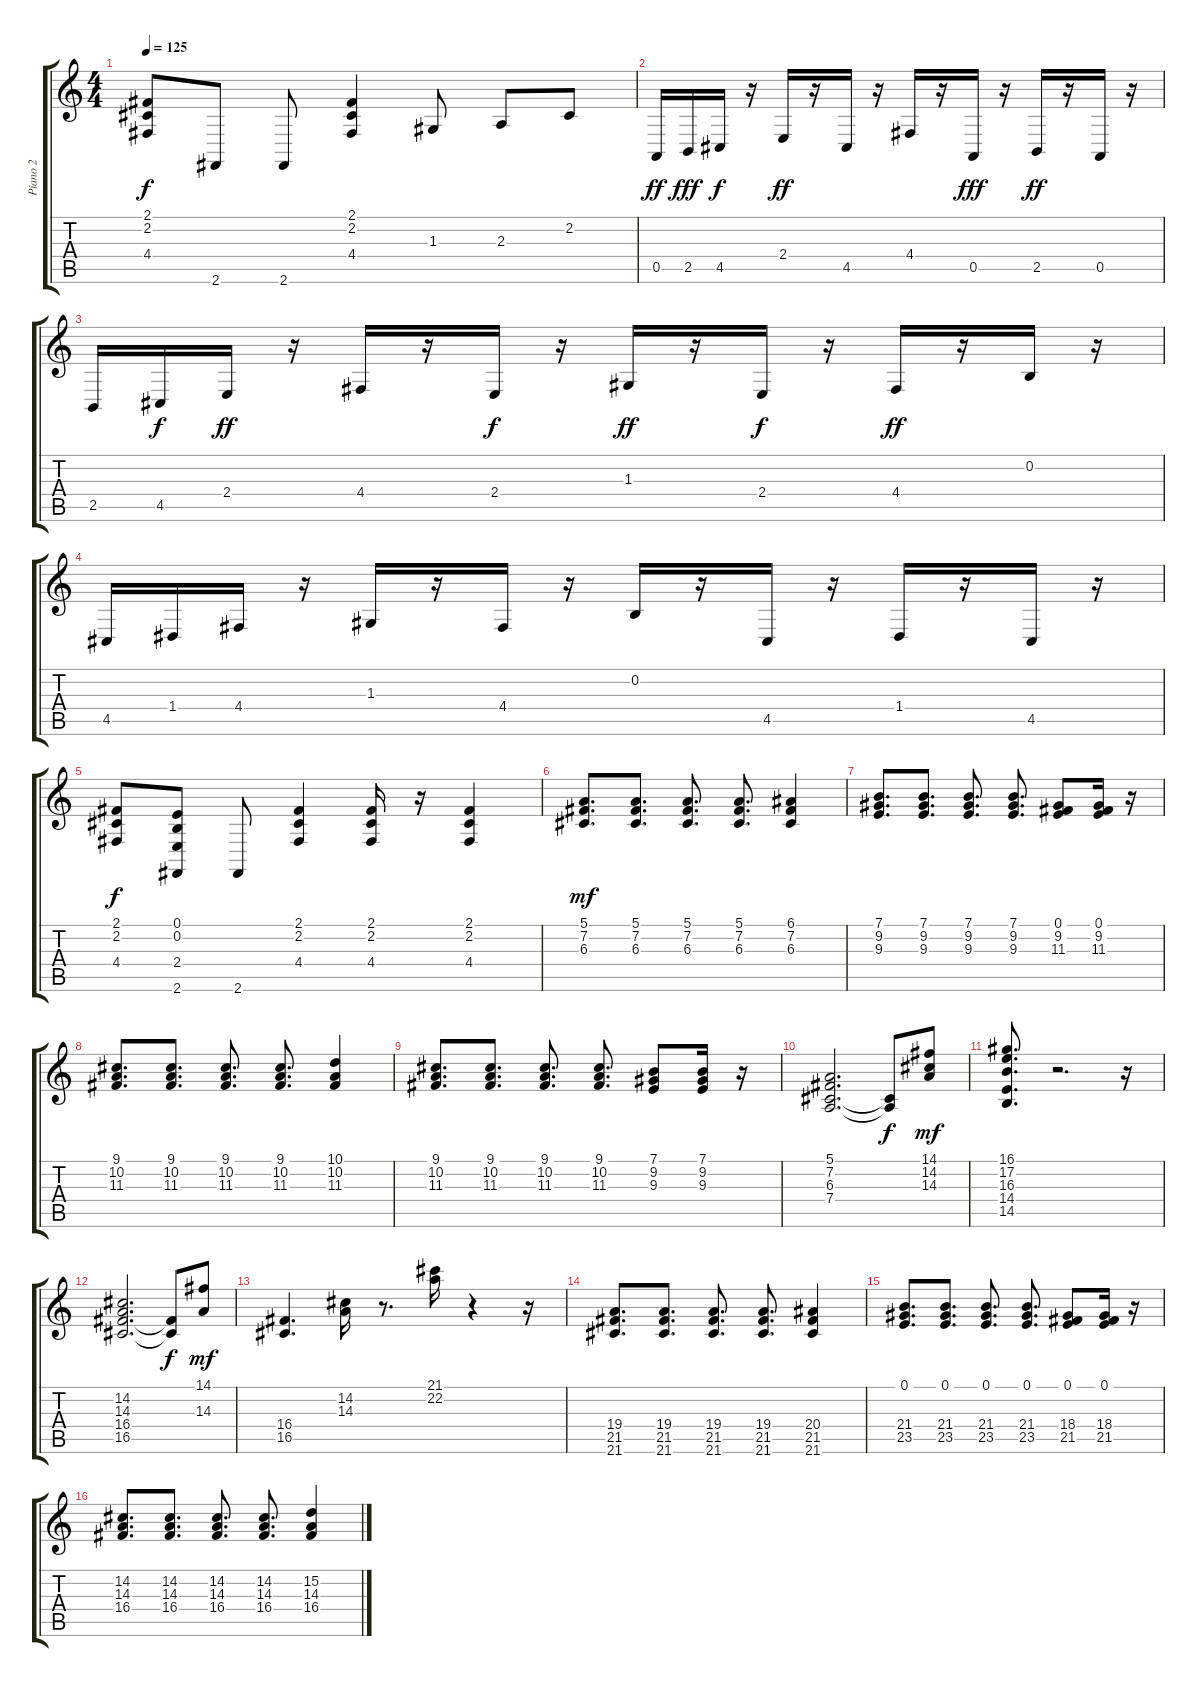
\track ("Piano 2" "Piano 2") {instrument pad1newage}
\staff {score tabs}
\tuning (E4 B3 G3 D3 A2 E2) {hide}
\ts (4 4)
\tempo 125
\clef g2
\ks c
(2.1 2.2 4.4).8{dy f} 2.6.8 2.6.8 (2.1 2.2 4.4).4 1.3.8 2.3.8 2.2.8 |
0.5.16{dy ff} 2.5.16{dy fff} 4.5.16{dy f} r.16 2.4.16{dy ff} r.16 4.5.16 r.16 4.4.16 r.16 0.5.16{dy fff} r.16 2.5.16{dy ff} r.16 0.5.16 r.16 |
2.5.16 4.5.16{dy f} 2.4.16{dy ff} r.16 4.4.16 r.16 2.4.16{dy f} r.16 1.3.16{dy ff} r.16 2.4.16{dy f} r.16 4.4.16{dy ff} r.16 0.2.16 r.16 |
4.5.16 1.4.16 4.4.16 r.16 1.3.16 r.16 4.4.16 r.16 0.2.16 r.16 4.5.16 r.16 1.4.16 r.16 4.5.16 r.16 |
(2.1 2.2 4.4).8{dy f} (0.1 0.2 2.4 2.6).8 2.6.8 (2.1 2.2 4.4).4 (2.1 2.2 4.4).16 r.16 (2.1 2.2 4.4).4 |
(5.1 7.2 6.3).8{d dy mf instrument brightacousticpiano} (5.1 7.2 6.3).8{d} (5.1 7.2 6.3).8{d} (5.1 7.2 6.3).8{d} (6.1 7.2 6.3).4 |
(7.1 9.2 9.3).8{d} (7.1 9.2 9.3).8{d} (7.1 9.2 9.3).8{d} (7.1 9.2 9.3).8{d} (0.1 9.2 11.3).8 (0.1 9.2 11.3).16 r.16 |
(9.1 10.2 11.3).8{d} (9.1 10.2 11.3).8{d} (9.1 10.2 11.3).8{d} (9.1 10.2 11.3).8{d} (10.1 10.2 11.3).4 |
(9.1 10.2 11.3).8{d} (9.1 10.2 11.3).8{d} (9.1 10.2 11.3).8{d} (9.1 10.2 11.3).8{d} (7.1 9.2 9.3).8 (7.1 9.2 9.3).16 r.16 |
(5.1 7.2 6.3 7.4).2{d} (6.3{t} 7.4{t}).8{dy f} (14.1 14.2 14.3).8{dy mf} |
(16.1 17.2 16.3 14.4 14.5).8{d} r.2{d} r.16 |
(14.2 14.3 16.4 16.5).2{d} (16.4{t} 16.5{t}).8{dy f} (14.1 14.3).8{dy mf} |
(16.4 16.5).4{d} (14.2 14.3).16 r.8{d} (21.1 22.2).16 r.4 r.16 |
(19.4 21.5 21.6).8{d} (19.4 21.5 21.6).8{d} (19.4 21.5 21.6).8{d} (19.4 21.5 21.6).8{d} (20.4 21.5 21.6).4 |
(0.1 21.4 23.5).8{d} (0.1 21.4 23.5).8{d} (0.1 21.4 23.5).8{d} (0.1 21.4 23.5).8{d} (0.1 18.4 21.5).8 (0.1 18.4 21.5).16 r.16 |
(14.2 14.3 16.4).8{d} (14.2 14.3 16.4).8{d} (14.2 14.3 16.4).8{d} (14.2 14.3 16.4).8{d} (15.2 14.3 16.4).4
